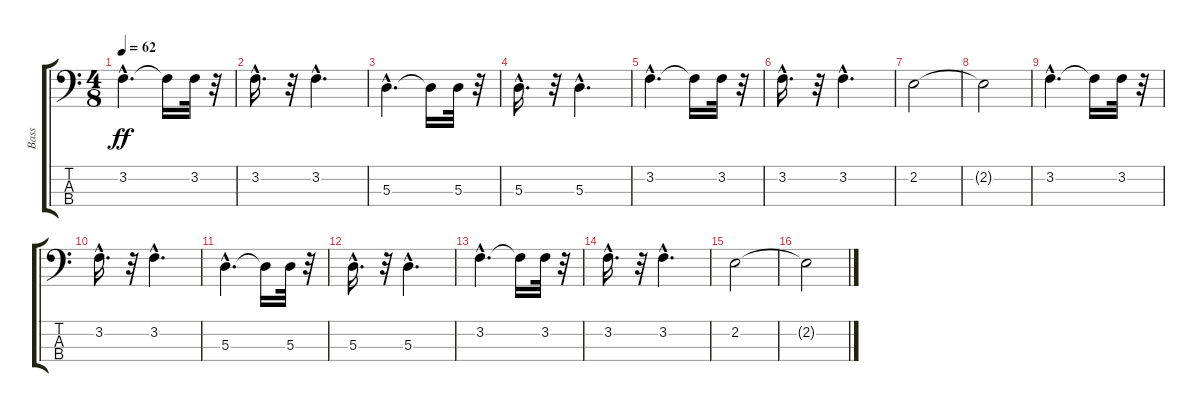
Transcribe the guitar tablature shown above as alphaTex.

\track ("Bass" "Bass") {instrument electricbasspick}
\staff {score tabs}
\tuning (G2 D2 A1 E1) {hide}
\ts (4 8)
\tempo 62
\clef f4
\ks c
3.2{hac}.4{d dy ff} 3.2{t}.16 3.2.32 r.32 |
3.2{hac}.16{d} r.32 3.2{hac}.4{d} |
5.3{hac}.4{d} 5.3{t}.16 5.3.32 r.32 |
5.3{hac}.16{d} r.32 5.3{hac}.4{d} |
3.2{hac}.4{d} 3.2{t}.16 3.2.32 r.32 |
3.2{hac}.16{d} r.32 3.2{hac}.4{d} |
2.2.2 |
2.2{t}.2 |
3.2{hac}.4{d} 3.2{t}.16 3.2.32 r.32 |
3.2{hac}.16{d} r.32 3.2{hac}.4{d} |
5.3{hac}.4{d} 5.3{t}.16 5.3.32 r.32 |
5.3{hac}.16{d} r.32 5.3{hac}.4{d} |
3.2{hac}.4{d} 3.2{t}.16 3.2.32 r.32 |
3.2{hac}.16{d} r.32 3.2{hac}.4{d} |
2.2.2 |
2.2{t}.2
